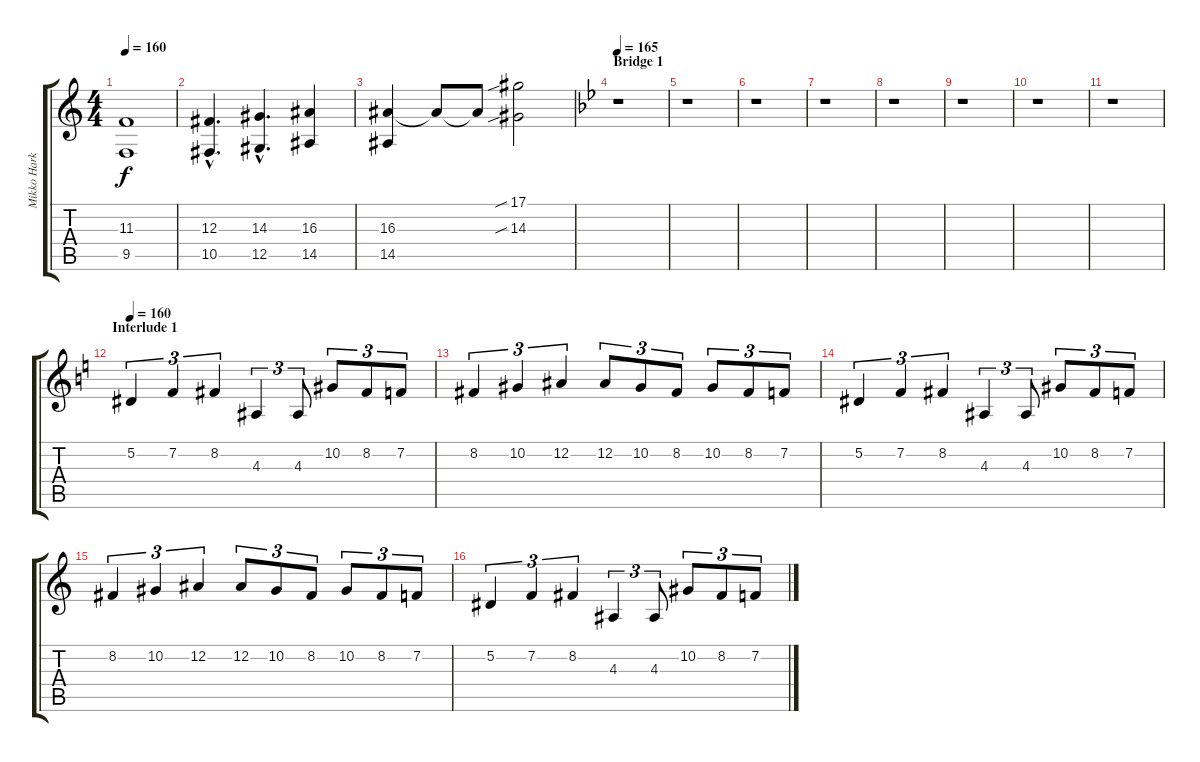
\track ("Mikko Harkin RH" "Mikko Hark") {instrument stringensemble1}
\staff {score tabs}
\tuning (Eb4 Bb3 Gb3 Db3 Ab2 Eb2) {hide}
\ts (4 4)
\tempo 160
\clef g2
\ks c
(11.3 9.5).1{dy f} |
(12.3{hac} 10.5{hac}).4{d} (14.3{hac} 12.5{hac}).4{d} (16.3 14.5).4 |
(16.3 14.5).4 16.3{t}.8 16.3{t}.8 (17.1{sib} 14.3{sib}).2 |
\section ("" "Bridge 1")
\tempo 165
\ks gminor
r.1 |
r.1 |
r.1 |
r.1 |
r.1 |
r.1 |
r.1 |
r.1 |
\section ("" "Interlude 1")
\tempo 160
\ks c
5.2.4{tu (3 2) volume 10 instrument flute} 7.2.4{tu (3 2)} 8.2.4{tu (3 2)} 4.3.4{tu (3 2)} 4.3.8{tu (3 2)} 10.2.8{tu (3 2)} 8.2.8{tu (3 2)} 7.2.8{tu (3 2)} |
8.2.4{tu (3 2)} 10.2.4{tu (3 2)} 12.2.4{tu (3 2)} 12.2.8{tu (3 2)} 10.2.8{tu (3 2)} 8.2.8{tu (3 2)} 10.2.8{tu (3 2)} 8.2.8{tu (3 2)} 7.2.8{tu (3 2)} |
5.2.4{tu (3 2) volume 10 instrument flute} 7.2.4{tu (3 2)} 8.2.4{tu (3 2)} 4.3.4{tu (3 2)} 4.3.8{tu (3 2)} 10.2.8{tu (3 2)} 8.2.8{tu (3 2)} 7.2.8{tu (3 2)} |
8.2.4{tu (3 2)} 10.2.4{tu (3 2)} 12.2.4{tu (3 2)} 12.2.8{tu (3 2)} 10.2.8{tu (3 2)} 8.2.8{tu (3 2)} 10.2.8{tu (3 2)} 8.2.8{tu (3 2)} 7.2.8{tu (3 2)} |
5.2.4{tu (3 2) volume 10 instrument flute} 7.2.4{tu (3 2)} 8.2.4{tu (3 2)} 4.3.4{tu (3 2)} 4.3.8{tu (3 2)} 10.2.8{tu (3 2)} 8.2.8{tu (3 2)} 7.2.8{tu (3 2)}
